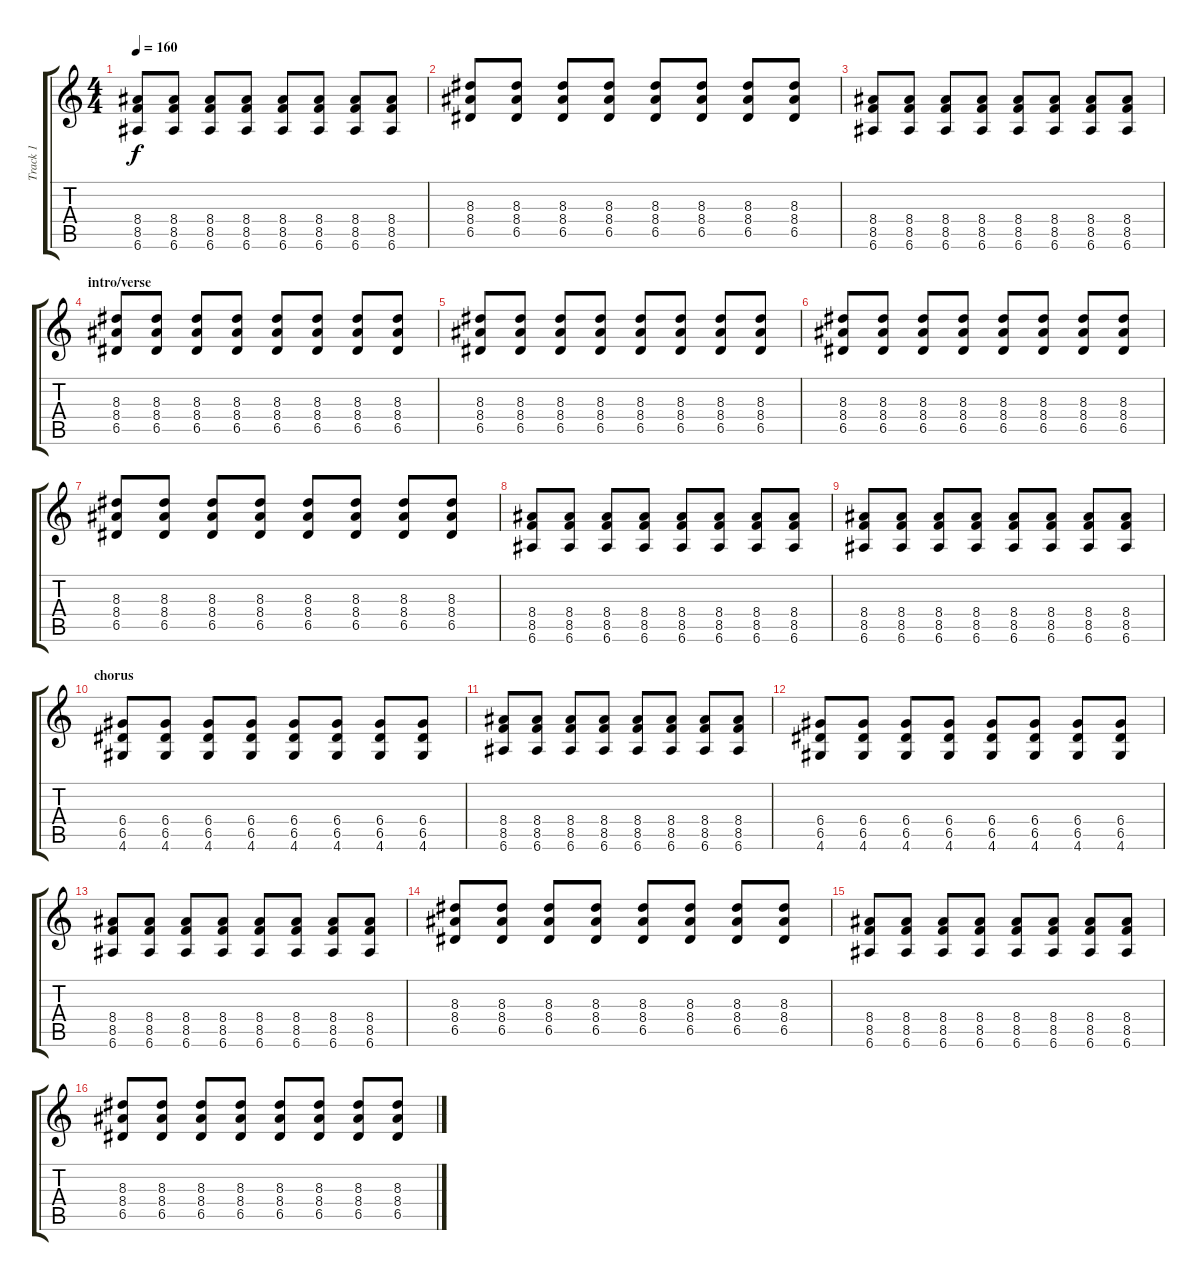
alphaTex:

\track ("Track 1" "Track 1") {instrument overdrivenguitar}
\staff {score tabs}
\tuning (E4 B3 G3 D3 A2 E2) {hide}
\ts (4 4)
\tempo 160
\clef g2
\ks c
(8.4 8.5 6.6).8{dy f} (8.4 8.5 6.6).8 (8.4 8.5 6.6).8 (8.4 8.5 6.6).8 (8.4 8.5 6.6).8 (8.4 8.5 6.6).8 (8.4 8.5 6.6).8 (8.4 8.5 6.6).8 |
(8.3 8.4 6.5).8 (8.3 8.4 6.5).8 (8.3 8.4 6.5).8 (8.3 8.4 6.5).8 (8.3 8.4 6.5).8 (8.3 8.4 6.5).8 (8.3 8.4 6.5).8 (8.3 8.4 6.5).8 |
(8.4 8.5 6.6).8 (8.4 8.5 6.6).8 (8.4 8.5 6.6).8 (8.4 8.5 6.6).8 (8.4 8.5 6.6).8 (8.4 8.5 6.6).8 (8.4 8.5 6.6).8 (8.4 8.5 6.6).8 |
\section ("" "intro/verse")
(8.3 8.4 6.5).8 (8.3 8.4 6.5).8 (8.3 8.4 6.5).8 (8.3 8.4 6.5).8 (8.3 8.4 6.5).8 (8.3 8.4 6.5).8 (8.3 8.4 6.5).8 (8.3 8.4 6.5).8 |
(8.3 8.4 6.5).8 (8.3 8.4 6.5).8 (8.3 8.4 6.5).8 (8.3 8.4 6.5).8 (8.3 8.4 6.5).8 (8.3 8.4 6.5).8 (8.3 8.4 6.5).8 (8.3 8.4 6.5).8 |
(8.3 8.4 6.5).8 (8.3 8.4 6.5).8 (8.3 8.4 6.5).8 (8.3 8.4 6.5).8 (8.3 8.4 6.5).8 (8.3 8.4 6.5).8 (8.3 8.4 6.5).8 (8.3 8.4 6.5).8 |
(8.3 8.4 6.5).8 (8.3 8.4 6.5).8 (8.3 8.4 6.5).8 (8.3 8.4 6.5).8 (8.3 8.4 6.5).8 (8.3 8.4 6.5).8 (8.3 8.4 6.5).8 (8.3 8.4 6.5).8 |
(8.4 8.5 6.6).8 (8.4 8.5 6.6).8 (8.4 8.5 6.6).8 (8.4 8.5 6.6).8 (8.4 8.5 6.6).8 (8.4 8.5 6.6).8 (8.4 8.5 6.6).8 (8.4 8.5 6.6).8 |
(8.4 8.5 6.6).8 (8.4 8.5 6.6).8 (8.4 8.5 6.6).8 (8.4 8.5 6.6).8 (8.4 8.5 6.6).8 (8.4 8.5 6.6).8 (8.4 8.5 6.6).8 (8.4 8.5 6.6).8 |
\section ("" "chorus")
(6.4 6.5 4.6).8 (6.4 6.5 4.6).8 (6.4 6.5 4.6).8 (6.4 6.5 4.6).8 (6.4 6.5 4.6).8 (6.4 6.5 4.6).8 (6.4 6.5 4.6).8 (6.4 6.5 4.6).8 |
(8.4 8.5 6.6).8 (8.4 8.5 6.6).8 (8.4 8.5 6.6).8 (8.4 8.5 6.6).8 (8.4 8.5 6.6).8 (8.4 8.5 6.6).8 (8.4 8.5 6.6).8 (8.4 8.5 6.6).8 |
(6.4 6.5 4.6).8 (6.4 6.5 4.6).8 (6.4 6.5 4.6).8 (6.4 6.5 4.6).8 (6.4 6.5 4.6).8 (6.4 6.5 4.6).8 (6.4 6.5 4.6).8 (6.4 6.5 4.6).8 |
(8.4 8.5 6.6).8 (8.4 8.5 6.6).8 (8.4 8.5 6.6).8 (8.4 8.5 6.6).8 (8.4 8.5 6.6).8 (8.4 8.5 6.6).8 (8.4 8.5 6.6).8 (8.4 8.5 6.6).8 |
(8.3 8.4 6.5).8 (8.3 8.4 6.5).8 (8.3 8.4 6.5).8 (8.3 8.4 6.5).8 (8.3 8.4 6.5).8 (8.3 8.4 6.5).8 (8.3 8.4 6.5).8 (8.3 8.4 6.5).8 |
(8.4 8.5 6.6).8 (8.4 8.5 6.6).8 (8.4 8.5 6.6).8 (8.4 8.5 6.6).8 (8.4 8.5 6.6).8 (8.4 8.5 6.6).8 (8.4 8.5 6.6).8 (8.4 8.5 6.6).8 |
(8.3 8.4 6.5).8 (8.3 8.4 6.5).8 (8.3 8.4 6.5).8 (8.3 8.4 6.5).8 (8.3 8.4 6.5).8 (8.3 8.4 6.5).8 (8.3 8.4 6.5).8 (8.3 8.4 6.5).8
